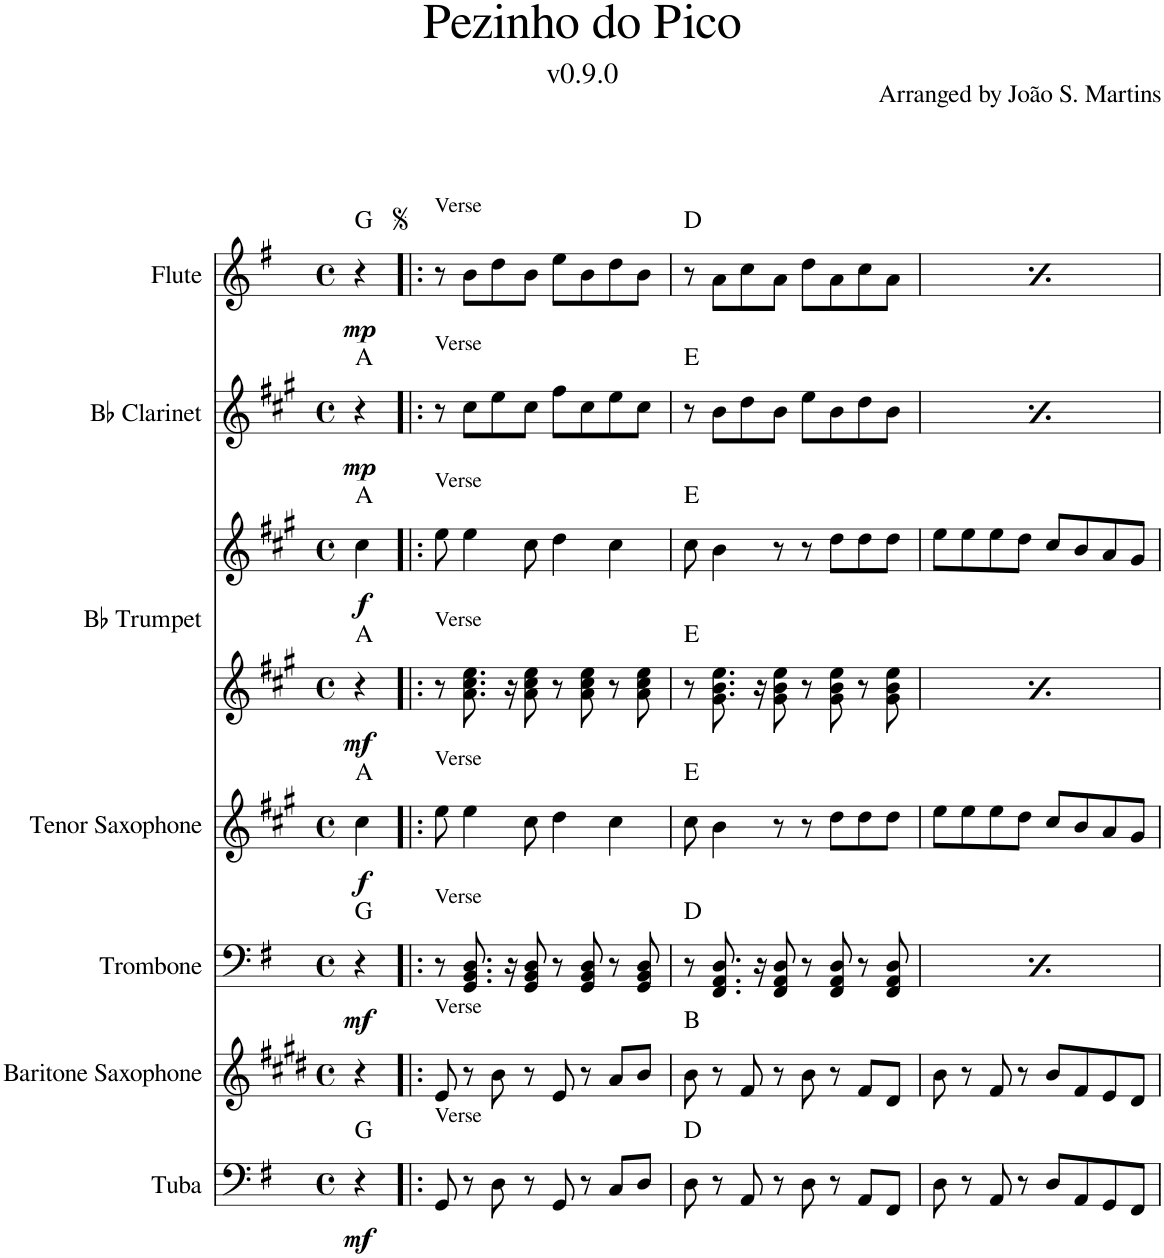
**kern	**dynam	**harte	**kern	**harte	**kern	**dynam	**harte	**kern	**dynam	**harte	**kern	**kern	**dynam	**harte	**kern	**dynam	**harte	**kern	**dynam	**harte	**kern	**dynam	**harte	**kern	**dynam	**harte	**kern	**dynam	**harte	**kern	**dynam	**harte	**kern	**dynam	**harte
*part12	*part12	*part12	*part11	*part11	*part10	*part10	*part10	*part9	*part9	*part9	*part8	*part8	*part8	*part8	*part7	*part7	*part7	*part6	*part6	*part6	*part5	*part5	*part5	*part4	*part4	*part4	*part3	*part3	*part3	*part2	*part2	*part2	*part1	*part1	*part1
*staff13	*staff13	*	*staff12	*	*staff11	*staff11	*	*staff10	*staff10	*	*staff9	*staff8	*staff8/9	*	*staff7	*staff7	*	*staff6	*staff6	*	*staff5	*staff5	*	*staff4	*staff4	*	*staff3	*staff3	*	*staff2	*staff2	*	*staff1	*staff1	*
*I"Tuba	*	*	*I"Baritone Saxophone	*	*I"Trombone	*	*	*I"Tenor Saxophone	*	*	*I"Bb Trumpet	*	*	*	*I"Bb Clarinet	*	*	*I"Flute	*	*	*I"Bass	*	*	*I"Baritone	*	*	*I"Tenor	*	*	*I"Alto	*	*	*I"Soprano	*	*
*I'Tba.	*	*	*I'Bar. Sax.	*	*I'Tbn.	*	*	*I'T. Sax.	*	*	*I'Bb Tpt.	*	*	*	*I'Bb Cl.	*	*	*I'Fl.	*	*	*I'B.	*	*	*I'Bar.	*	*	*I'T.	*	*	*I'A.	*	*	*I'S.	*	*
*	*	*	*	*	*	*	*	*	*	*	*	*	*	*	*	*	*	*	*	*	*stria5	*	*	*stria5	*	*	*stria5	*	*	*stria5	*	*	*stria5	*	*
*clefF4	*	*	*clefG2	*	*clefF4	*	*	*clefG2	*	*	*clefG2	*clefG2	*	*	*clefG2	*	*	*clefG2	*	*	*clefF4	*	*	*clefF4	*	*	*clefGv2	*	*	*clefG2	*	*	*clefG2	*	*
*	*	*	*Trd12c21	*	*	*	*	*Trd8c14	*	*	*Trd1c2	*Trd1c2	*	*	*Trd1c2	*	*	*	*	*	*	*	*	*	*	*	*	*	*	*	*	*	*	*	*
*k[f#]	*	*	*k[f#c#g#d#]	*	*k[f#]	*	*	*k[f#c#g#]	*	*	*k[f#c#g#]	*k[f#c#g#]	*	*	*k[f#c#g#]	*	*	*k[f#]	*	*	*k[f#]	*	*	*k[f#]	*	*	*k[f#]	*	*	*k[f#]	*	*	*k[f#]	*	*
*M4/4	*	*	*M4/4	*	*M4/4	*	*	*M4/4	*	*	*M4/4	*M4/4	*	*	*M4/4	*	*	*M4/4	*	*	*M4/4	*	*	*M4/4	*	*	*M4/4	*	*	*M4/4	*	*	*M4/4	*	*
*met(c)	*	*	*met(c)	*	*met(c)	*	*	*met(c)	*	*	*met(c)	*met(c)	*	*	*met(c)	*	*	*met(c)	*	*	*met(c)	*	*	*met(c)	*	*	*met(c)	*	*	*met(c)	*	*	*met(c)	*	*
=1	=1	=1	=1	=1	=1	=1	=1	=1	=1	=1	=1	=1	=1	=1	=1	=1	=1	=1	=1	=1	=1	=1	=1	=1	=1	=1	=1	=1	=1	=1	=1	=1	=1	=1	=1
!	!LO:DY:b	!	!	!	!	!LO:DY:b	!	!	!LO:DY:b	!	!	!	!LO:DY:b=2	!	!	!	!	!	!	!	!	!	!	!	!	!	!	!	!	!	!	!	!	!	!
!	!	!	!	!	!	!	!	!	!	!	!	!	!LO:DY:n=1:b	!	!	!LO:DY:b	!	!	!LO:DY:b	!	!	!LO:DY:b	!	!	!LO:DY:b	!	!	!LO:DY:b	!	!	!LO:DY:b	!	!	!LO:DY:b	!
4r	mf	G:maj	4r	.	4r	mf	G:maj	4cc#\	f	A:maj	4r	4cc#\	mf f	A:maj A:maj	4r	mp	A:maj	4r	mp	G:maj	4r	mf	G:maj	4r	mf	G:maj	4r	mf	G:maj	4b	f	G:maj	4r	mp	G:maj
=2!|:	=2!|:	=2!|:	=2!|:	=2!|:	=2!|:	=2!|:	=2!|:	=2!|:	=2!|:	=2!|:	=2!|:	=2!|:	=2!|:	=2!|:	=2!|:	=2!|:	=2!|:	=2!|:	=2!|:	=2!|:	=2!|:	=2!|:	=2!|:	=2!|:	=2!|:	=2!|:	=2!|:	=2!|:	=2!|:	=2!|:	=2!|:	=2!|:	=2!|:	=2!|:	=2!|:
!	!	!	!	!	!	!	!	!	!	!	!	!	!	!	!	!	!	!	!	!	!	!	!	!	!	!	!	!	!	!	!	!	!LO:TX:a:t=Verse	!	!
!	!	!	!	!	!	!	!	!	!	!	!	!	!	!	!	!	!	!	!	!	!	!	!	!	!	!	!	!	!	!LO:TX:a:t=Verse	!	!	!	!	!
!	!	!	!	!	!	!	!	!	!	!	!	!	!	!	!	!	!	!	!	!	!	!	!	!	!	!	!LO:TX:a:t=Verse	!	!	!	!	!	!	!	!
!	!	!	!	!	!	!	!	!	!	!	!	!	!	!	!	!	!	!	!	!	!	!	!	!LO:TX:a:t=Verse	!	!	!	!	!	!	!	!	!	!	!
!	!	!	!	!	!	!	!	!	!	!	!	!	!	!	!	!	!	!	!	!	!LO:TX:a:t=Verse	!	!	!	!	!	!	!	!	!	!	!	!	!	!
!	!	!	!	!	!	!	!	!	!	!	!	!	!	!	!	!	!	!LO:TX:a:t=Verse	!	!	!	!	!	!	!	!	!	!	!	!	!	!	!	!	!
!	!	!	!	!	!	!	!	!	!	!	!	!	!	!	!LO:TX:a:t=Verse	!	!	!	!	!	!	!	!	!	!	!	!	!	!	!	!	!	!	!	!
!	!	!	!	!	!	!	!	!	!	!	!	!LO:TX:a:t=Verse	!	!	!	!	!	!	!	!	!	!	!	!	!	!	!	!	!	!	!	!	!	!	!
!	!	!	!	!	!	!	!	!	!	!	!LO:TX:a:t=Verse	!	!	!	!	!	!	!	!	!	!	!	!	!	!	!	!	!	!	!	!	!	!	!	!
!	!	!	!	!	!	!	!	!LO:TX:a:t=Verse	!	!	!	!	!	!	!	!	!	!	!	!	!	!	!	!	!	!	!	!	!	!	!	!	!	!	!
!	!	!	!	!	!LO:TX:a:t=Verse	!	!	!	!	!	!	!	!	!	!	!	!	!	!	!	!	!	!	!	!	!	!	!	!	!	!	!	!	!	!
!	!	!	!LO:TX:a:t=Verse	!	!	!	!	!	!	!	!	!	!	!	!	!	!	!	!	!	!	!	!	!	!	!	!	!	!	!	!	!	!	!	!
!LO:TX:a:t=Verse	!	!	!	!	!	!	!	!	!	!	!	!	!	!	!	!	!	!	!	!	!	!	!	!	!	!	!	!	!	!	!	!	!	!	!
8GG/	.	.	8e/	.	8r	.	.	8ee\	.	.	8r	8ee\	.	.	8r	.	.	8r	.	.	8GG	.	.	8r	.	.	8r	.	.	8dd	.	.	8r	.	.
8r	.	.	8r	.	8.GG/ 8.BB/ 8.D/	.	.	4ee\	.	.	8.a\ 8.cc#\ 8.ee\	4ee\	.	.	8cc#\L	.	.	8b\L	.	.	8r	.	.	8.G 8.B 8.d	.	.	8.G 8.B 8.d	.	.	4dd	.	.	8b	.	.
8D\	.	.	8b\	.	.	.	.	.	.	.	.	.	.	.	8ee\	.	.	8dd\	.	.	8D	.	.	.	.	.	.	.	.	.	.	.	8dd\L	.	.
.	.	.	.	.	16r	.	.	.	.	.	16r	.	.	.	.	.	.	.	.	.	.	.	.	16r	.	.	16r	.	.	.	.	.	.	.	.
8r	.	.	8r	.	8GG/ 8BB/ 8D/	.	.	8cc#\	.	.	8a\ 8cc#\ 8ee\	8cc#\	.	.	8cc#\J	.	.	8b\J	.	.	8r	.	.	8G 8B 8d	.	.	8G 8B 8d	.	.	8b	.	.	8b\J	.	.
8GG/	.	.	8e/	.	8r	.	.	4dd\	.	.	8r	4dd\	.	.	8ff#\L	.	.	8ee\L	.	.	8GG	.	.	8r	.	.	8r	.	.	4cc	.	.	8ee\L	.	.
8r	.	.	8r	.	8GG/ 8BB/ 8D/	.	.	.	.	.	8a\ 8cc#\ 8ee\	.	.	.	8cc#\	.	.	8b\	.	.	8r	.	.	8G 8B 8d	.	.	8G 8B 8d	.	.	.	.	.	8b\J	.	.
8C/L	.	.	8a/L	.	8r	.	.	4cc#\	.	.	8r	4cc#\	.	.	8ee\	.	.	8dd\	.	.	8C/L	.	.	8r	.	.	8r	.	.	4b	.	.	8dd\L	.	.
8D/J	.	.	8b/J	.	8GG/ 8BB/ 8D/	.	.	.	.	.	8a\ 8cc#\ 8ee\	.	.	.	8cc#\J	.	.	8b\J	.	.	8D/J	.	.	8G 8B 8d	.	.	8G 8B 8d	.	.	.	.	.	8b\J	.	.
=3	=3	=3	=3	=3	=3	=3	=3	=3	=3	=3	=3	=3	=3	=3	=3	=3	=3	=3	=3	=3	=3	=3	=3	=3	=3	=3	=3	=3	=3	=3	=3	=3	=3	=3	=3
8D\	.	D:maj	8b\	B:maj	8r	.	D:maj	8cc#\	.	E:maj	8r	8cc#\	.	E:maj E:maj	8r	.	E:maj	8r	.	D:maj	8D	.	D:maj	8r	.	D:maj	8r	.	D:maj	8b	.	D:maj	8r	.	D:maj
8r	.	.	8r	.	8.FF#/ 8.AA/ 8.D/	.	.	4b\	.	.	8.g#\ 8.b\ 8.ee\	4b\	.	.	8b\L	.	.	8a\L	.	.	8r	.	.	8.F# 8.A 8.d	.	.	8.F# 8.A 8.d	.	.	4a	.	.	8a	.	.
8AA/	.	.	8f#/	.	.	.	.	.	.	.	.	.	.	.	8dd\	.	.	8cc\	.	.	8AA	.	.	.	.	.	.	.	.	.	.	.	8cc\L	.	.
.	.	.	.	.	16r	.	.	.	.	.	16r	.	.	.	.	.	.	.	.	.	.	.	.	16r	.	.	16r	.	.	.	.	.	.	.	.
8r	.	.	8r	.	8FF#/ 8AA/ 8D/	.	.	8r	.	.	8g#\ 8b\ 8ee\	8r	.	.	8b\J	.	.	8a\J	.	.	8r	.	.	8F# 8A 8d	.	.	8F# 8A 8d	.	.	8r	.	.	8a\J	.	.
8D\	.	.	8b\	.	8r	.	.	8r	.	.	8r	8r	.	.	8ee\L	.	.	8dd\L	.	.	8D	.	.	8r	.	.	8r	.	.	8r	.	.	8dd\L	.	.
8r	.	.	8r	.	8FF#/ 8AA/ 8D/	.	.	8dd\L	.	.	8g#\ 8b\ 8ee\	8dd\L	.	.	8b\	.	.	8a\	.	.	8r	.	.	8F# 8A 8d	.	.	8F# 8A 8d	.	.	8cc	.	.	8a\J	.	.
8AA/L	.	.	8f#/L	.	8r	.	.	8dd\	.	.	8r	8dd\	.	.	8dd\	.	.	8cc\	.	.	8AA/L	.	.	8r	.	.	8r	.	.	8cc\L	.	.	8cc\L	.	.
8FF#/J	.	.	8d#/J	.	8FF#/ 8AA/ 8D/	.	.	8dd\J	.	.	8g#\ 8b\ 8ee\	8dd\J	.	.	8b\J	.	.	8a\J	.	.	8FF#/J	.	.	8F# 8A 8d	.	.	8F# 8A 8d	.	.	8cc\J	.	.	8a\J	.	.
=4	=4	=4	=4	=4	=4	=4	=4	=4	=4	=4	=4	=4	=4	=4	=4	=4	=4	=4	=4	=4	=4	=4	=4	=4	=4	=4	=4	=4	=4	=4	=4	=4	=4	=4	=4
8D\	.	.	8b\	.	8r	.	D:maj	8ee\L	.	.	8r	8ee\L	.	E:maj	8r	.	E:maj	8r	.	D:maj	8D	.	.	8r	.	D:maj	8r	.	D:maj	8dd\L	.	.	8r	.	D:maj
8r	.	.	8r	.	8.FF#/ 8.AA/ 8.D/	.	.	8ee\	.	.	8.g#\ 8.b\ 8.ee\	8ee\	.	.	8b\L	.	.	8a\L	.	.	8r	.	.	8.F# 8.A 8.d	.	.	8.F# 8.A 8.d	.	.	8dd\J	.	.	8a	.	.
8AA/	.	.	8f#/	.	.	.	.	8ee\	.	.	.	8ee\	.	.	8dd\	.	.	8cc\	.	.	8AA	.	.	.	.	.	.	.	.	8dd\L	.	.	8cc\L	.	.
.	.	.	.	.	16r	.	.	.	.	.	16r	.	.	.	.	.	.	.	.	.	.	.	.	16r	.	.	16r	.	.	.	.	.	.	.	.
8r	.	.	8r	.	8FF#/ 8AA/ 8D/	.	.	8dd\J	.	.	8g#\ 8b\ 8ee\	8dd\J	.	.	8b\J	.	.	8a\J	.	.	8r	.	.	8F# 8A 8d	.	.	8F# 8A 8d	.	.	8cc\J	.	.	8a\J	.	.
8D/L	.	.	8b/L	.	8r	.	.	8cc#/L	.	.	8r	8cc#/L	.	.	8ee\L	.	.	8dd\L	.	.	8D/L	.	.	8r	.	.	8r	.	.	8b/L	.	.	8dd\L	.	.
8AA/	.	.	8f#/	.	8FF#/ 8AA/ 8D/	.	.	8b/	.	.	8g#\ 8b\ 8ee\	8b/	.	.	8b\	.	.	8a\	.	.	8AA/J	.	.	8F# 8A 8d	.	.	8F# 8A 8d	.	.	8a/J	.	.	8a\J	.	.
8GG/	.	.	8e/	.	8r	.	.	8a/	.	.	8r	8a/	.	.	8dd\	.	.	8cc\	.	.	8GG/L	.	.	8r	.	.	8r	.	.	8g/L	.	.	8cc\L	.	.
8FF#/J	.	.	8d#/J	.	8FF#/ 8AA/ 8D/	.	.	8g#/J	.	.	8g#\ 8b\ 8ee\	8g#/J	.	.	8b\J	.	.	8a\J	.	.	8FF#/J	.	.	8F# 8A 8d	.	.	8F# 8A 8d	.	.	8f#/J	.	.	8a\J	.	.
=	=	=	=	=	=	=	=	=	=	=	=	=	=	=	=	=	=	=	=	=	=	=	=	=	=	=	=	=	=	=	=	=	=	=	=
*-	*-	*-	*-	*-	*-	*-	*-	*-	*-	*-	*-	*-	*-	*-	*-	*-	*-	*-	*-	*-	*-	*-	*-	*-	*-	*-	*-	*-	*-	*-	*-	*-	*-	*-	*-
